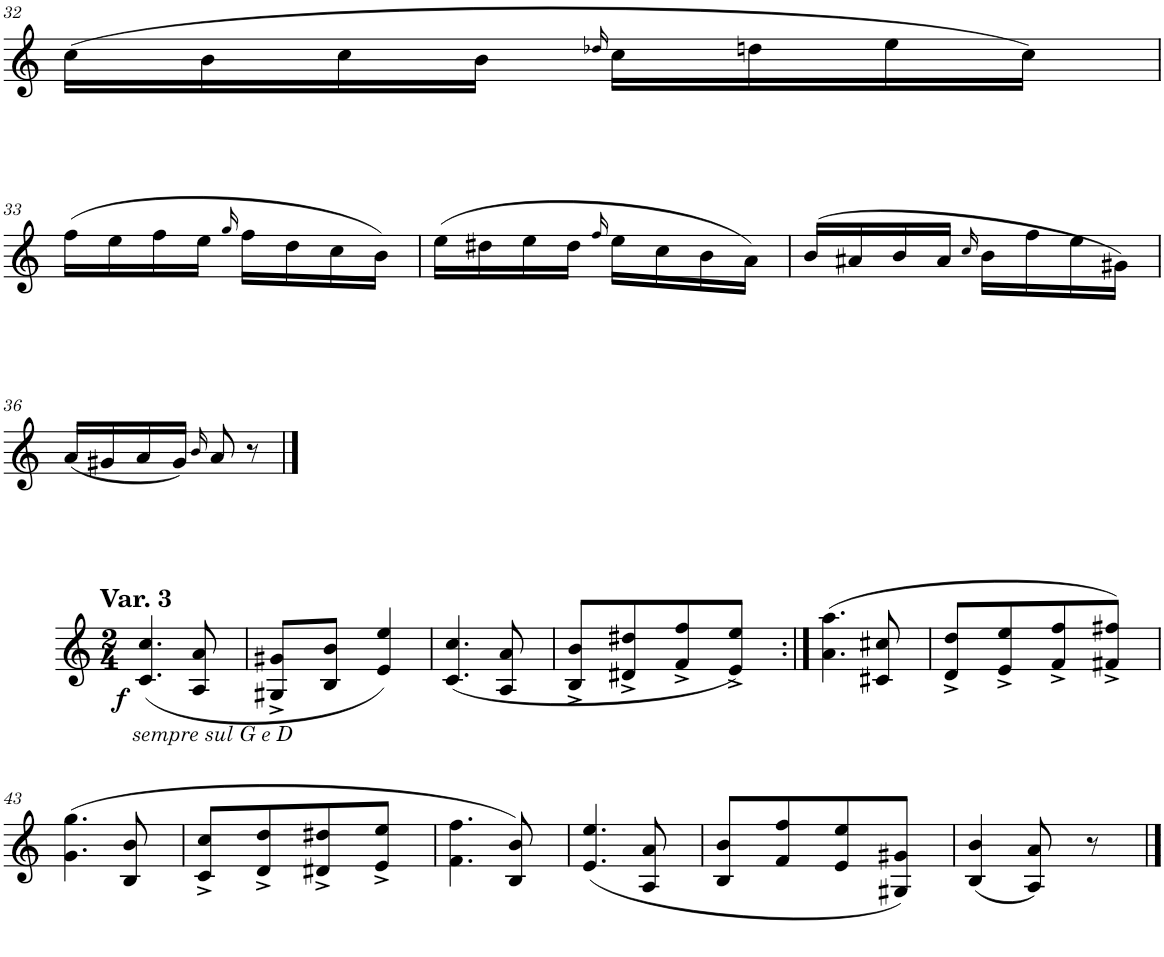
**kern	**dynam
*part1	*part1
*staff1	*staff1
*I"Violin	*
*I'Vln.	*
!!LO:PB:g=z
*clefG2	*
*k[]	*
*M2/4	*
=32	=32
(16cc\LL	.
16b\	.
16cc\	.
16b\JJ	.
16qdd-X/	.
16cc\LL	.
16ddn\	.
16ee\	.
16cc\JJ)	.
!!LO:LB:g=z
=33	=33
(16ff\LL	.
16ee\	.
16ff\	.
16ee\JJ	.
16qgg/	.
16ff\LL	.
16dd\	.
16cc\	.
16b\JJ)	.
=34	=34
(16ee\LL	.
16dd#X\	.
16ee\	.
16dd#\JJ	.
16qff/	.
16ee\LL	.
16cc\	.
16b\	.
16a\JJ)	.
=35	=35
(16b/LL	.
16a#X/	.
16b/	.
16a#/JJ	.
16qcc/	.
16b\LL	.
16ff\	.
16ee\	.
16g#X\JJ)	.
!!LO:LB:g=z
=36	=36
(16a/LL	.
16g#X/	.
16a/	.
16g#/JJ)	.
16qb/	.
8a/	.
8r	.
!!LO:LB:g=z
==37	==37
*M2/4	*
!LO:TX:a:B:t=Var. 3	!
!LO:TX:b:i:t=sempre sul G e D	!
!	!LO:DY:b
(<4.c/ 4.cc/	f
8A/ 8a/	.
=38	=38
8G#X/^ 8g#X/^L	.
8B/ 8b/J	.
4e/ 4ee/)	.
=39	=39
(<4.c/ 4.cc/	.
8A/ 8a/	.
=40	=40
8B/^ 8b/^L	.
8d#X/^ 8dd#X/^	.
8f/^ 8ff/^	.
8e/^ 8ee/^J)	.
=41:|!	=41:|!
(4.a\ 4.aa\	.
8c#X/ 8cc#X/	.
=42	=42
8d/^ 8dd/^L	.
8e/^ 8ee/^	.
8f/^ 8ff/^	.
8f#X/^ 8ff#X/^J)	.
!!LO:LB:g=z
=43	=43
(4.g\ 4.gg\	.
8B/ 8b/	.
=44	=44
8c/^ 8cc/^L	.
8d/^ 8dd/^	.
8d#X/^ 8dd#X/^	.
8e/^ 8ee/^J	.
=45	=45
4.f\ 4.ff\	.
8B/ 8b/)	.
=46	=46
(<4.e/ 4.ee/	.
8A/ 8a/	.
=47	=47
8B/ 8b/L	.
8f/ 8ff/	.
8e/ 8ee/	.
8G#X/ 8g#X/J)	.
=48	=48
(4B/ 4b/	.
8A/ 8a/)	.
8r	.
==	==
*-	*-
